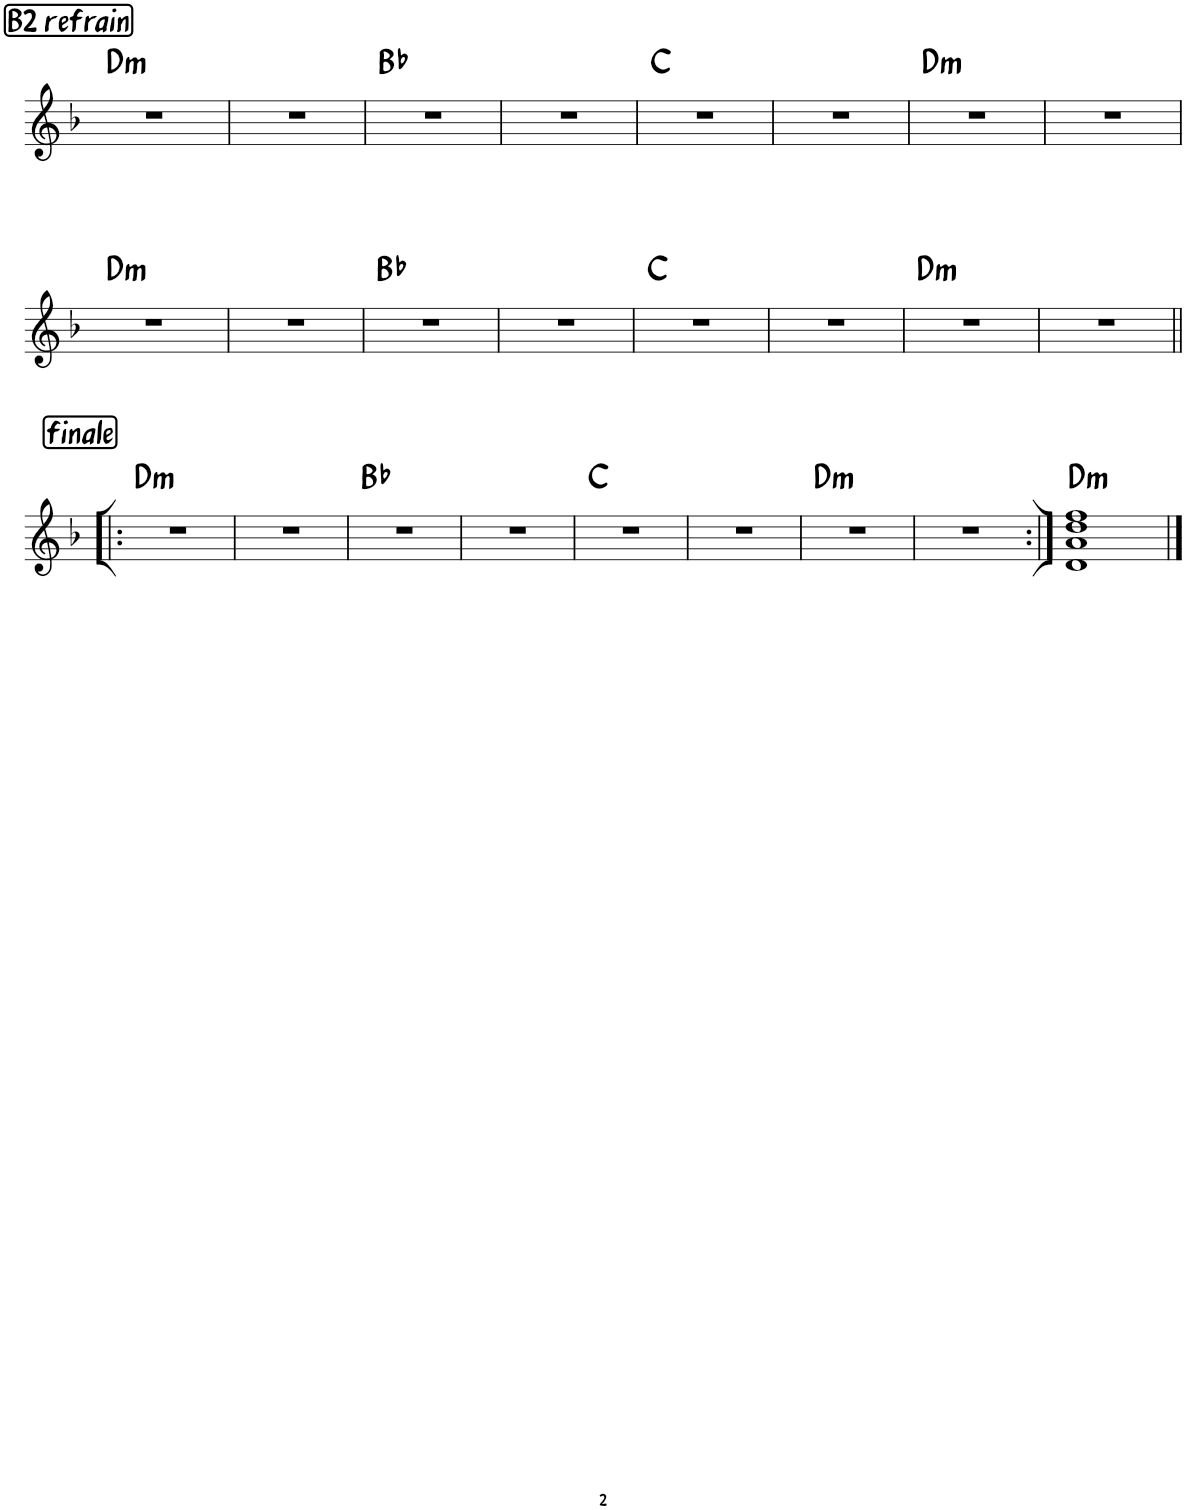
**kern	**harte
*part1	*part1
*staff1	*
*I"Piano	*
*I'Pno.	*
!!LO:PB:g=z
*clefG2	*
*k[b-]	*
*M4/4	*
!!LO:REH:place=s1:a:cj:fs=14:t=B2 refrain
=63	=63
!	!LO:H:kt=m
1r	D:min
=64	=64
1r	.
=65	=65
1r	Bb:maj
=66	=66
1r	.
=67	=67
1r	C:maj
=68	=68
1r	.
=69	=69
!	!LO:H:kt=m
1r	D:min
=70	=70
1r	.
!!LO:LB:g=z
=71	=71
!	!LO:H:kt=m
1r	D:min
=72	=72
1r	.
=73	=73
1r	Bb:maj
=74	=74
1r	.
=75	=75
1r	C:maj
=76	=76
1r	.
=77	=77
!	!LO:H:kt=m
1r	D:min
=78	=78
1r	.
!!LO:LB:g=z
!!LO:REH:place=s1:a:cj:fs=14:t=finale
=79!|:	=79!|:
!	!LO:H:kt=m
1r	D:min
=80	=80
1r	.
=81	=81
1r	Bb:maj
=82	=82
1r	.
=83	=83
1r	C:maj
=84	=84
1r	.
=85	=85
!	!LO:H:kt=m
1r	D:min
=86	=86
1r	.
=87:|!	=87:|!
!	!LO:H:kt=m
1d 1a 1dd 1ff	D:min
==	==
*-	*-
